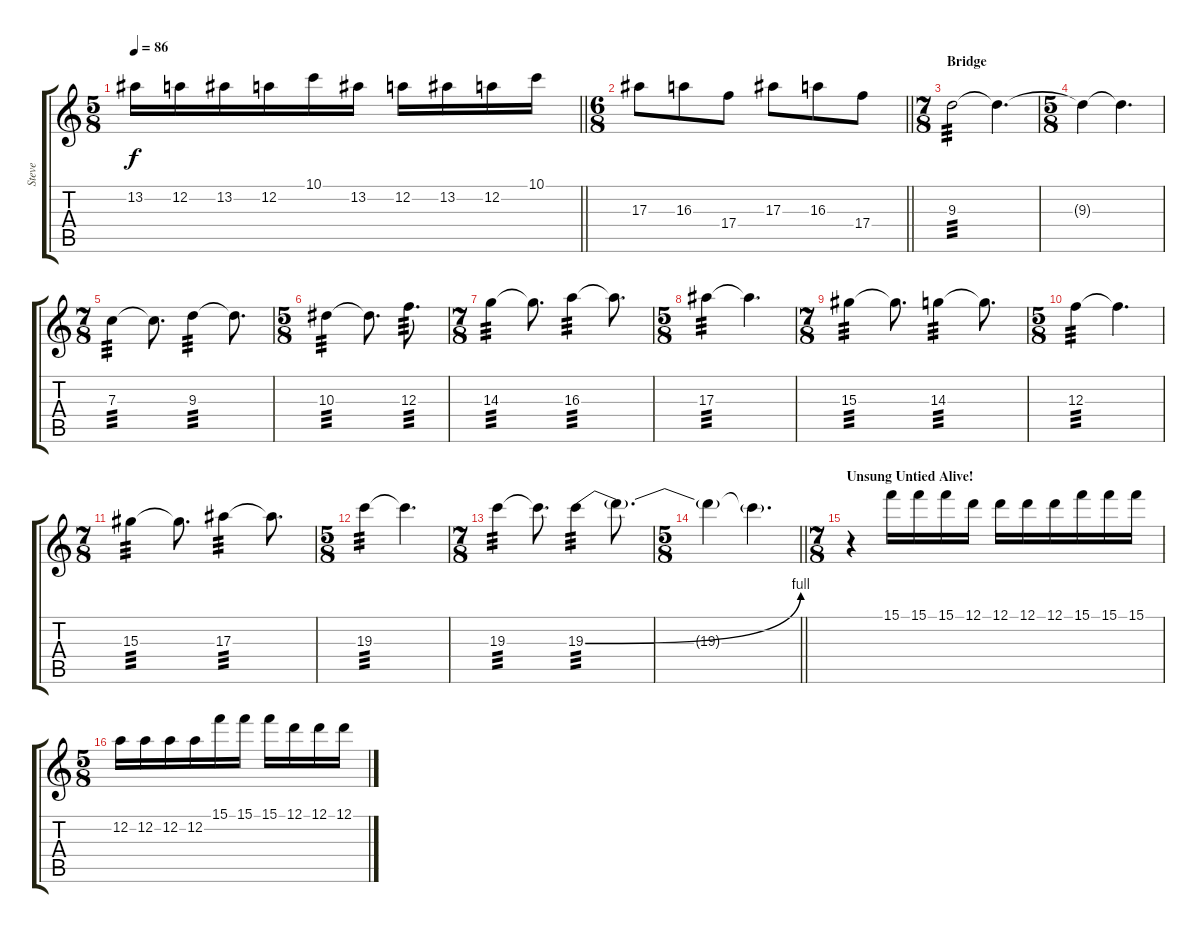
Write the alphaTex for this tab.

\track ("Steve" "Steve") {instrument electricguitarclean}
\staff {score tabs}
\tuning (D4 A3 F3 C3 G2 C2) {hide}
\ts (5 8)
\tempo 86
\clef g2
\barLineRight lightlight
\ks c
13.2.16{dy f} 12.2.16 13.2.16 12.2.16 10.1.16 13.2.16 12.2.16 13.2.16 12.2.16 10.1.16 |
\ts (6 8)
\barLineRight lightlight
17.3.8 16.3.8 17.4.8 17.3.8 16.3.8 17.4.8 |
\ts (7 8)
\section ("" "Bridge")
9.3.2{tp 3} 9.3{t}.4{d} |
\ts (5 8)
9.3{t}.4 9.3{t}.4{d} |
\ts (7 8)
7.3.4{tp 3} 7.3{t}.8{d} 9.3.4{tp 3} 9.3{t}.8{d} |
\ts (5 8)
10.3.4{tp 3} 10.3{t}.8{d} 12.3.8{d tp 3} |
\ts (7 8)
14.3.4{tp 3} 14.3{t}.8{d} 16.3.4{tp 3} 16.3{t}.8{d} |
\ts (5 8)
17.3.4{tp 3} 17.3{t}.4{d} |
\ts (7 8)
15.3.4{tp 3} 15.3{t}.8{d} 14.3.4{tp 3} 14.3{t}.8{d} |
\ts (5 8)
12.3.4{tp 3} 12.3{t}.4{d} |
\ts (7 8)
15.3.4{tp 3} 15.3{t}.8{d} 17.3.4{tp 3} 17.3{t}.8{d} |
\ts (5 8)
19.3.4{tp 3} 19.3{t}.4{d} |
\ts (7 8)
19.3.4{tp 3} 19.3{t}.8{d} 19.3{be (bend 0 0 60 4)}.4{tp 3} 19.3{t}.8{d} |
\ts (5 8)
\barLineRight lightlight
19.3{t}.4 19.3{t}.4{d} |
\ts (7 8)
\section ("" "Unsung Untied Alive!")
r.4 15.1.16 15.1.16 15.1.16 12.1.16 12.1.16 12.1.16 12.1.16 15.1.16 15.1.16 15.1.16 |
\ts (5 8)
12.2.16 12.2.16 12.2.16 12.2.16 15.1.16 15.1.16 15.1.16 12.1.16 12.1.16 12.1.16
